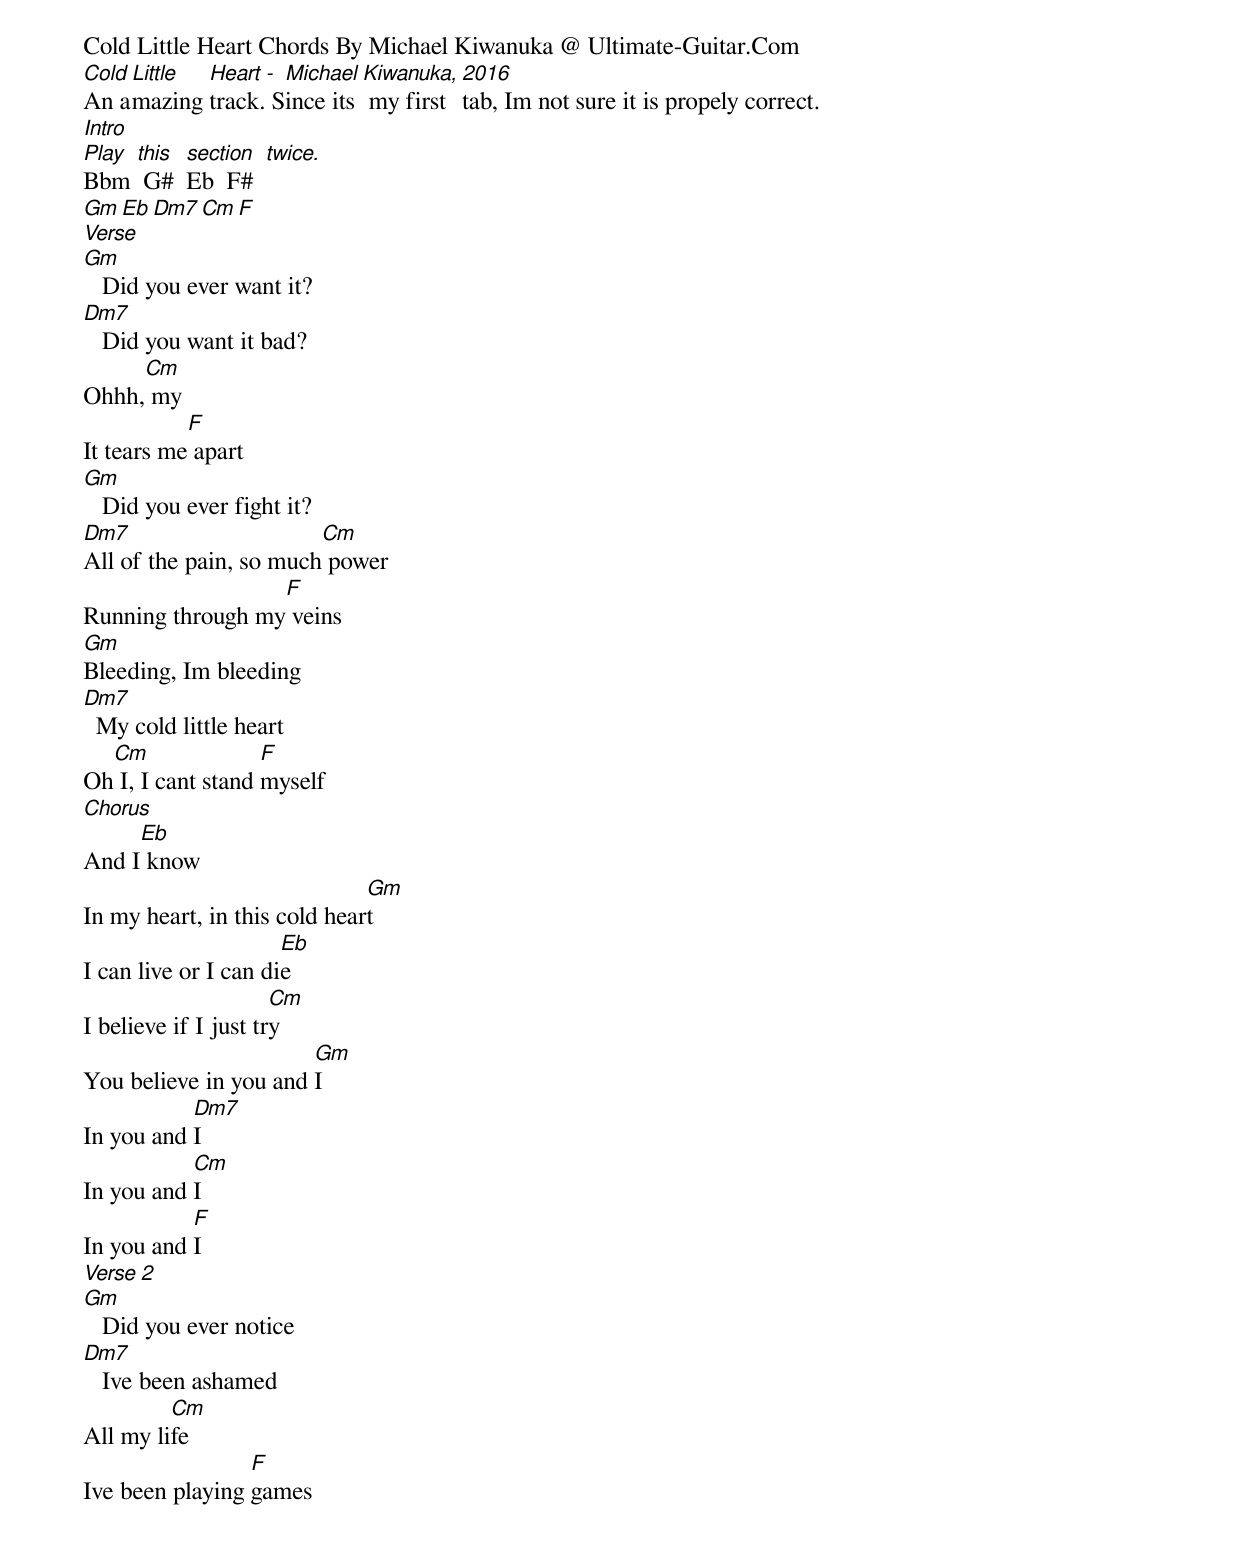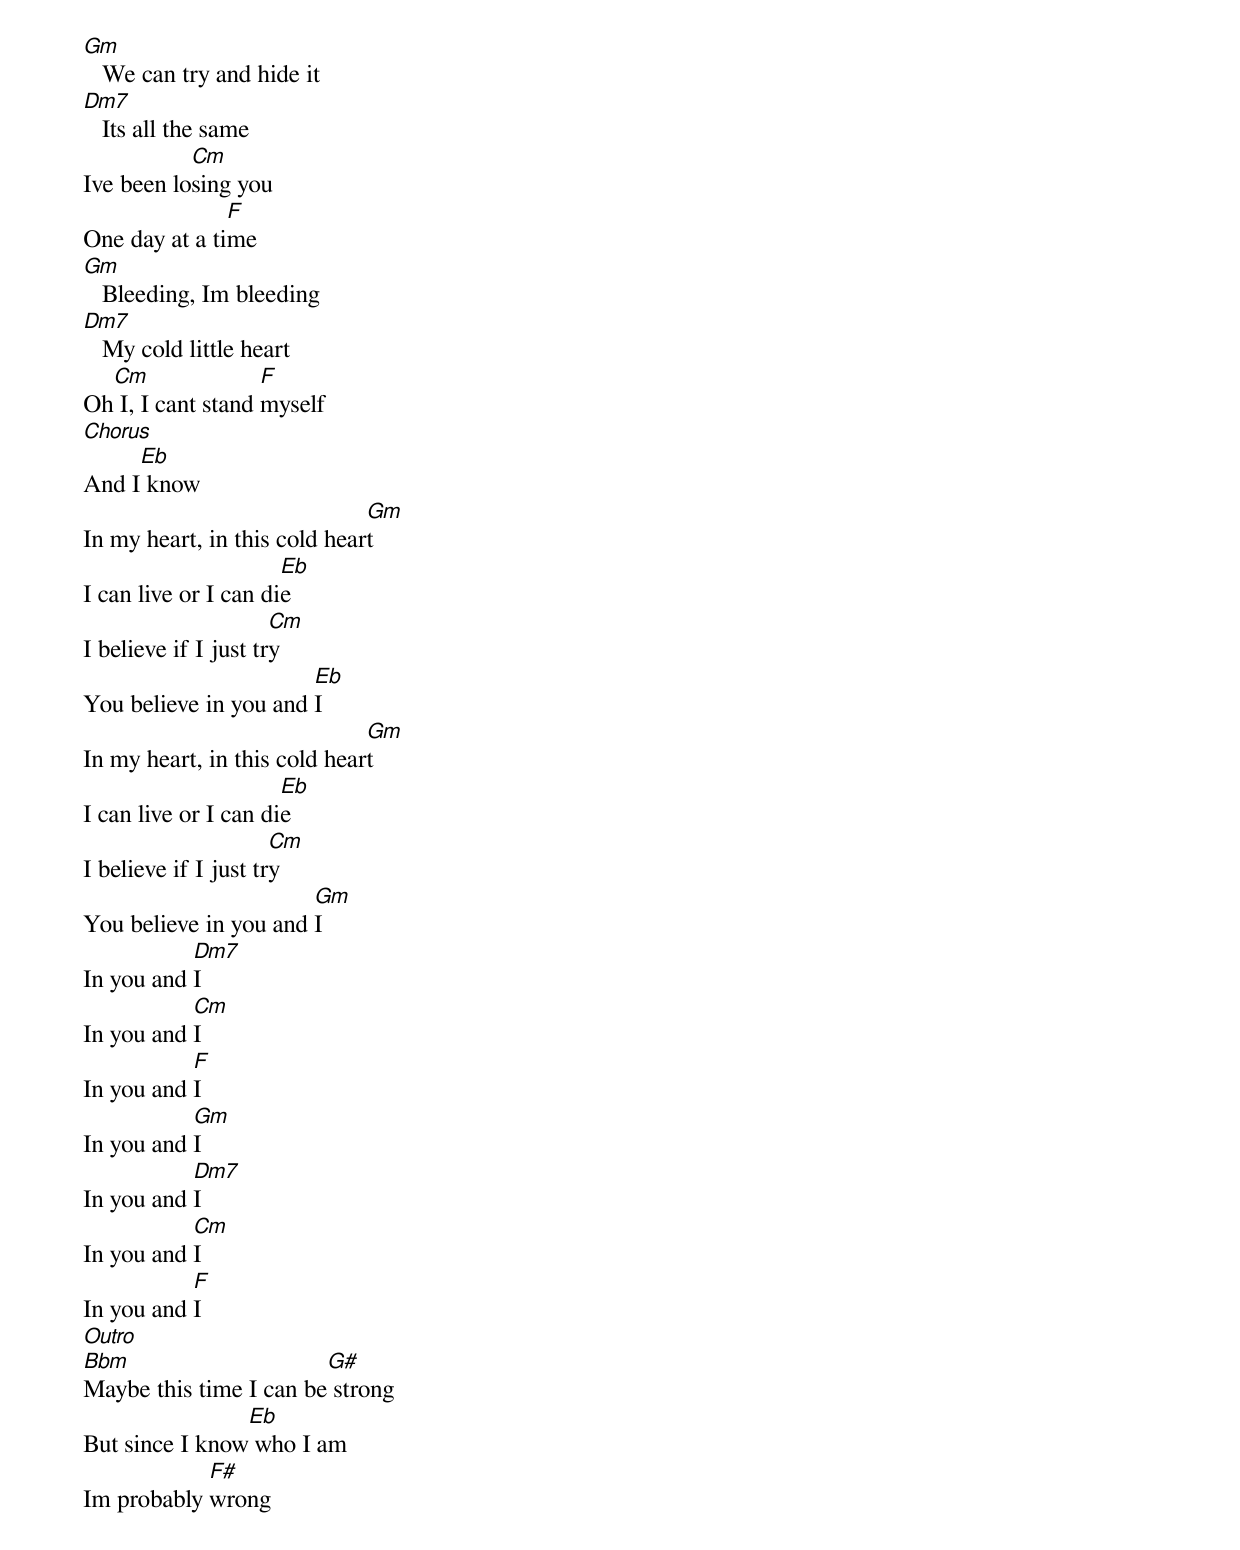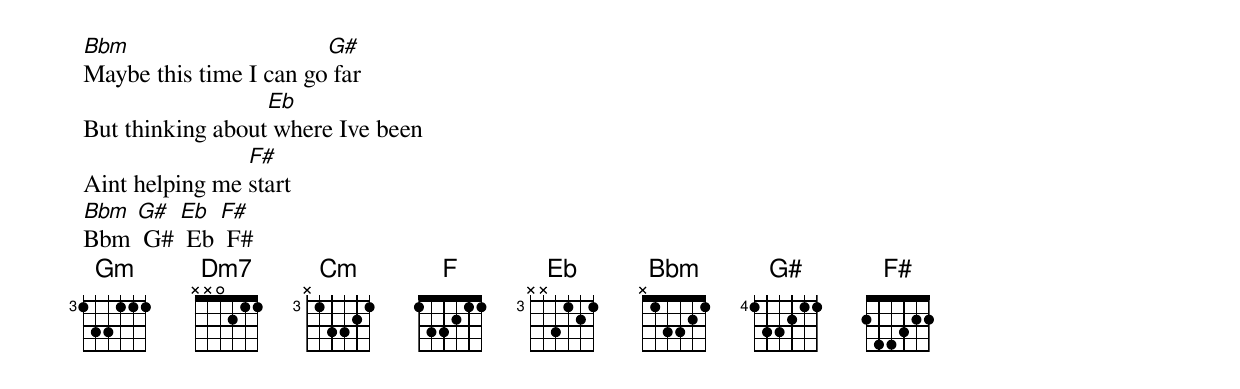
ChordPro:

Cold Little Heart Chords By Michael Kiwanuka @ Ultimate-Guitar.Com
[Cold]An a[Little]mazing [Heart]track.[-] S[Michael]ince its[Kiwanuka,] my first [2016]tab, Im not sure it is propely correct.
[Intro]
[Play]Bbm [this] G#  [section]Eb  F#  [twice.]
[Gm Eb Dm7 Cm F]
[Verse]
[Gm]   Did you ever want it?
[Dm7]   Did you want it bad?
Ohhh,[Cm] my
It tears me[F] apart
[Gm]   Did you ever fight it?
[Dm7]All of the pain, so much[Cm] power
Running through my[F] veins
[Gm]Bleeding, Im bleeding
[Dm7]  My cold little heart
Oh[Cm] I, I cant stand [F]myself
[Chorus]
And I[Eb] know
In my heart, in this cold hear[Gm]t
I can live or I can di[Eb]e
I believe if I just tr[Cm]y
You believe in you and [Gm]I
In you and [Dm7]I
In you and [Cm]I
In you and [F]I
[Verse 2]
[Gm]   Did you ever notice
[Dm7]   Ive been ashamed
All my li[Cm]fe
Ive been playing [F]games
[Gm]   We can try and hide it
[Dm7]   Its all the same
Ive been lo[Cm]sing you
One day at a ti[F]me
[Gm]   Bleeding, Im bleeding
[Dm7]   My cold little heart
Oh[Cm] I, I cant stand [F]myself
[Chorus]
And I[Eb] know
In my heart, in this cold hear[Gm]t
I can live or I can di[Eb]e
I believe if I just tr[Cm]y
You believe in you and [Eb]I
In my heart, in this cold hear[Gm]t
I can live or I can di[Eb]e
I believe if I just tr[Cm]y
You believe in you and [Gm]I
In you and [Dm7]I
In you and [Cm]I
In you and [F]I
In you and [Gm]I
In you and [Dm7]I
In you and [Cm]I
In you and [F]I
[Outro]
[Bbm]Maybe this time I can be[G#] strong
But since I know[Eb] who I am
Im probably [F#]wrong
[Bbm]Maybe this time I can go[G#] far
But thinking about[Eb] where Ive been
Aint helping me [F#]start
[Bbm]Bbm [G#] G# [Eb] Eb [F#] F#
